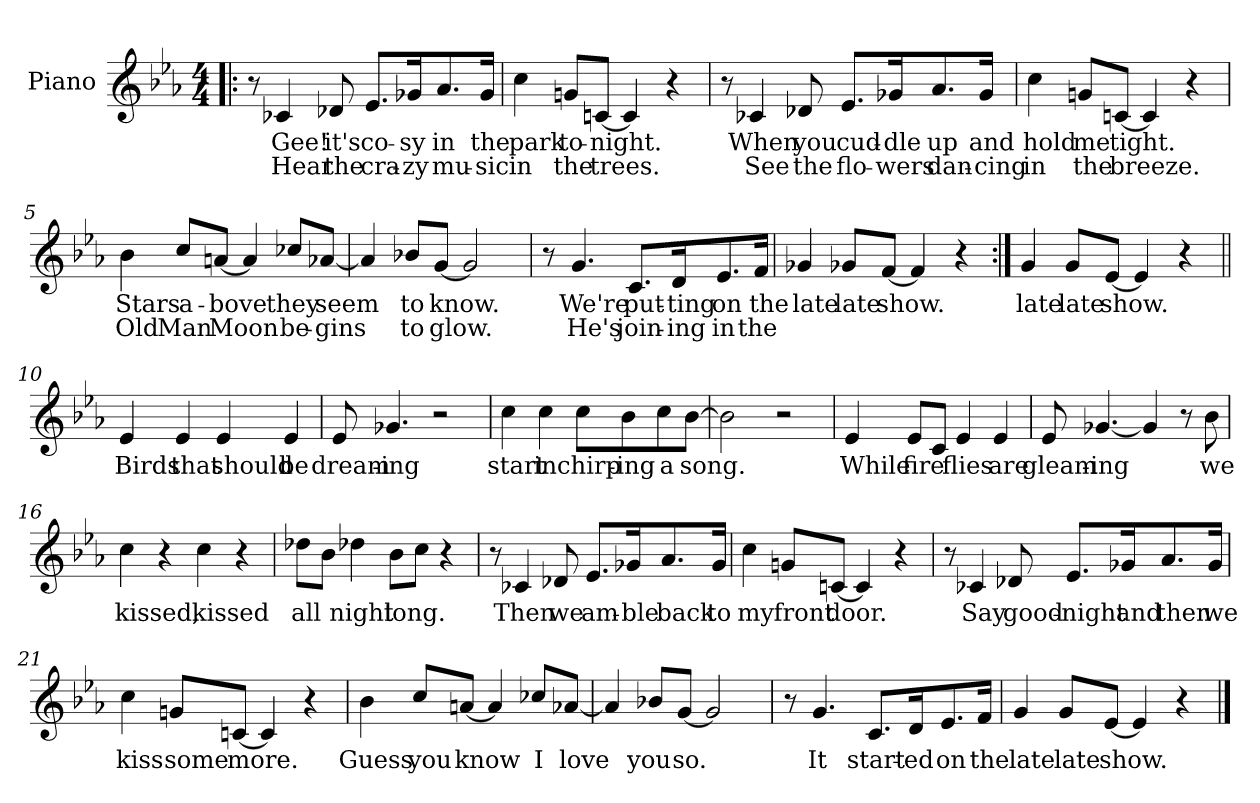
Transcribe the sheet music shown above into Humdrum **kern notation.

**kern	**text	**text
*part1	*part1	*part1
*staff1	*staff1	*staff1
*I"Piano	*	*
*I'Pno	*	*
*clefG2	*	*
*k[b-e-a-]	*	*
*E-:	*	*
*M4/4	*	*
=1!|:	=1!|:	=1!|:
8r	.	.
4c-X/	Gee!	Hear
8d-X/	it's	the
8.e-/L	co-	cra-
16g-X/K	-sy	-zy
8.a-/	in	mu-
16g-/Jk	the	-sic
=2	=2	=2
4cc\	park	in
8gn/L	to-	the
[8cn/J	-night.	trees.
4c/]	.	.
4r	.	.
=3	=3	=3
8r	.	.
4c-X/	When	See
8d-X/	you	the
8.e-/L	cud-	flo-
16g-X/K	-dle	-wers
8.a-/	up	dan-
16g-/Jk	and	-cing
=4	=4	=4
4cc\	hold	in
8gn/L	me	the
[8cn/J	tight.	breeze.
4c/]	.	.
4r	.	.
!!LO:LB:g=z
=5	=5	=5
4b-\	Stars	Old
8cc/L	a-	Man
[8an/J	-bove	Moon
4a/]	.	.
8cc-X/L	they	be-
[8a-X/J	seem	-gins
=6	=6	=6
4a-/]	.	.
8b-X/L	to	to
[8g/J	know.	glow.
2g/]	.	.
=7	=7	=7
8r	.	.
4.g/	We're	He's
8.c/L	put-	join-
16d/K	-ting	-ing
8.e-/	on	in
16f/Jk	the	the
!!LO:LB:g=z
=8	=8	=8
4g-X/	late	.
8g-X/L	late	.
[8f/J	show.	.
4f/]	.	.
4r	.	.
=9:|!	=9:|!	=9:|!
4g/	late	.
8g/L	late	.
[8e-/J	show.	.
4e-/]	.	.
4r	.	.
=10||	=10||	=10||
4e-/	Birds	.
4e-/	that	.
4e-/	should	.
4e-/	be	.
=11	=11	=11
8e-/	dream-	.
4.g-X/	-ing	.
2r	.	.
!!LO:LB:g=z
=12	=12	=12
4cc\	start	.
4cc\	in	.
8cc\L	chirp-	.
8b-\	-ing	.
8cc\	a	.
[8b-\J	song.	.
=13	=13	=13
2b-\]	.	.
2r	.	.
=14	=14	=14
4e-/	While	.
8e-/L	fire	.
8c/J	.	.
4e-/	flies	.
4e-/	are	.
=15	=15	=15
8e-/	gleam-	.
[4.g-X/	-ing	.
4g-/]	.	.
8r	.	.
8b-\	we	.
=16	=16	=16
4cc\	kissed,	.
4r	.	.
4cc\	kissed	.
4r	.	.
!!LO:LB:g=z
=17	=17	=17
8dd-X\L	all	.
8b-\J	.	.
4dd-X\	night	.
8b-\L	long.	.
8cc\J	.	.
4r	.	.
=18	=18	=18
8r	.	.
4c-X/	Then	.
8d-X/	we	.
8.e-/L	am-	.
16g-X/K	-ble	.
8.a-/	back	.
16g-/Jk	to	.
=19	=19	=19
4cc\	my	.
8gn/L	front	.
[8cn/J	door.	.
4c/]	.	.
4r	.	.
!!LO:LB:g=z
=20	=20	=20
8r	.	.
4c-X/	Say	.
8d-X/	good-	.
8.e-/L	-night	.
16g-X/K	and	.
8.a-/	then	.
16g-/Jk	we	.
=21	=21	=21
4cc\	kiss	.
8gn/L	some	.
[8cn/J	more.	.
4c/]	.	.
4r	.	.
=22	=22	=22
4b-\	Guess	.
8cc/L	you	.
[8an/J	know	.
4a/]	.	.
8cc-X/L	I	.
[8a-X/J	love	.
!!LO:LB:g=z
=23	=23	=23
4a-/]	.	.
8b-X/L	you	.
[8g/J	so.	.
2g/]	.	.
=24	=24	=24
8r	.	.
4.g/	It	.
8.c/L	start-	.
16d/K	-ed	.
8.e-/	on	.
16f/Jk	the	.
=25	=25	=25
4g/	late	.
8g/L	late	.
[8e-/J	show.	.
4e-/]	.	.
4r	.	.
==	==	==
*-	*-	*-
